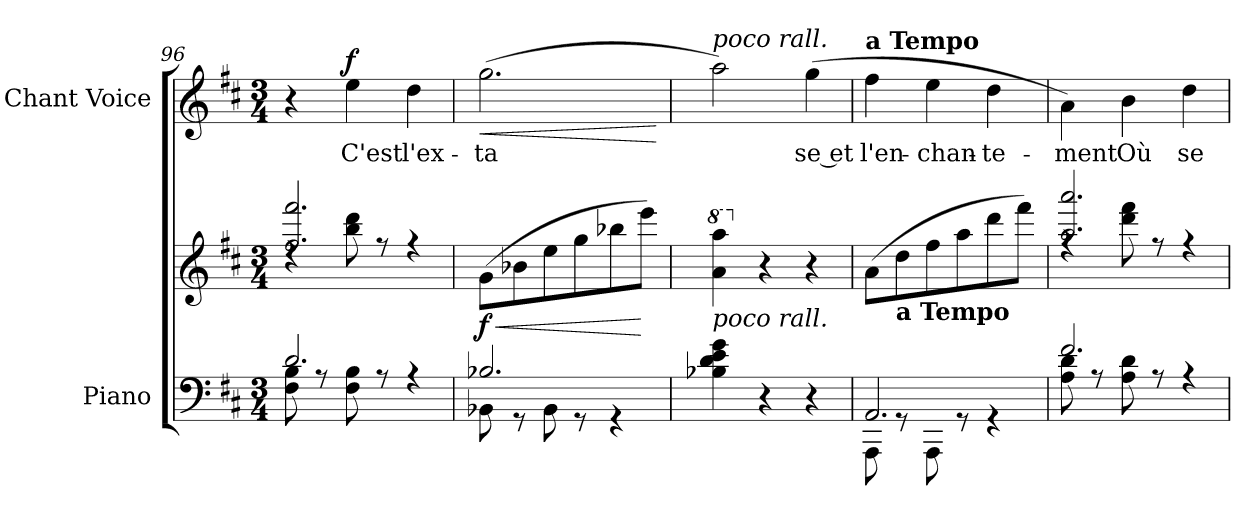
**kern	**kern	**dynam	**kern	**text	**dynam
*part2	*part2	*part2	*part1	*part1	*part1
*staff3	*staff2	*staff2/3	*staff1	*staff1	*staff1
*I"Piano	*	*	*I"Chant Voice	*	*
*I'Pno	*	*	*	*	*
*clefF4	*clefG2	*	*clefG2	*	*
*k[f#c#]	*k[f#c#]	*	*k[f#c#]	*	*
*M3/4	*M3/4	*	*M3/4	*	*
=96	=96	=96	=96	=96	=96
*^	*^	*	*	*	*
2.d/	8F#\ 8B\	2.ff#/ 2.fff#/	4rdd	.	4r	.	.
.	8rA	.	.	.	.	.	.
!	!	!	!	!	!	!LO:LY:b	!LO:DY:a
.	8F#\ 8B\	.	8bb\ 8ddd\	.	4ee\	C'est	f
.	8rA	.	8rff	.	.	.	.
!	!	!	!	!	!	!LO:LY:b	!
.	4rA	.	4rff	.	4dd\	l'ex-	.
=97	=97	=97	=97	=97	=97	=97	=97
!	!	!	!	!LO:HP:b	!	!LO:LY:b	!LO:HP:b
!	!	!	!	!LO:DY:n=1:b	!	!	!
*	*	*v	*v	*	*	*	*
2.B-X/	8BB-X:\	(>8g\L	< f	(>2.gg\	-ta	<
.	8r	8b-X\	.	.	.	.
.	8BB-\	8ee\	.	.	.	.
.	8r	8gg\	.	.	.	.
.	4r	8bb-X\	.	.	.	.
.	.	8eee\J)	[	.	.	.
*v	*v	*	*	*	*	*
.	.	.	.	.	[
=98	=98	=98	=98	=98	=98
*	*8va	*	*	*	*
*	*	*	*MM180	*	*
!	!	!	!LO:TX:a:i:t=poco rall.	!	!
!	!LO:TX:b:i:t=poco rall.	!	!	!	!
4B-X\ 4d\ 4e\ 4g\	4aa\ 4aaa\	.	2aa\)	.	.
*	*X8va	*	*	*	*
4r	4r	.	.	.	.
!	!	!	!	!LO:LY:b	!
4r	4r	.	(>4gg\	se et	.
=99	=99	=99	=99	=99	=99
*	*	*	*MM198	*	*
*^	*	*	*	*	*
!	!	!	!	!LO:TX:a:B:t=a Tempo	!	!
!	!	!	!	!	!LO:LY:b	!
2.AA/	8AAA:\	(>8a\L	.	4ff#\	l'en-	.
!	!	!LO:TX:b:B:t=a Tempo	!	!	!	!
.	8rGG	8dd\	.	.	.	.
!	!	!	!	!	!LO:LY:b	!
.	8AAA\	8ff#\	.	4ee\	-chan-	.
.	8rGG	8aa\	.	.	.	.
!	!	!	!	!	!LO:LY:b	!
.	4rGG	8ddd\	.	4dd\	-te-	.
.	.	8fff#\J)	.	.	.	.
=100	=100	=100	=100	=100	=100	=100
*	*	*^	*	*	*	*
!	!	!	!	!	!	!LO:LY:b	!
2.f#/	8A\ 8d\	2.aa/ 2.aaa/	4rff	.	4a\)	-ment	.
.	8rA	.	.	.	.	.	.
!	!	!	!	!	!	!LO:LY:b	!
.	8A\ 8d\	.	8ddd\ 8fff#\	.	4b\	Où	.
.	8rA	.	8rff	.	.	.	.
!	!	!	!	!	!	!LO:LY:b	!
.	4rA	.	4rff	.	4dd\	se	.
*v	*v	*	*	*	*	*	*
*	*v	*v	*	*	*	*
=	=	=	=	=	=
*-	*-	*-	*-	*-	*-
